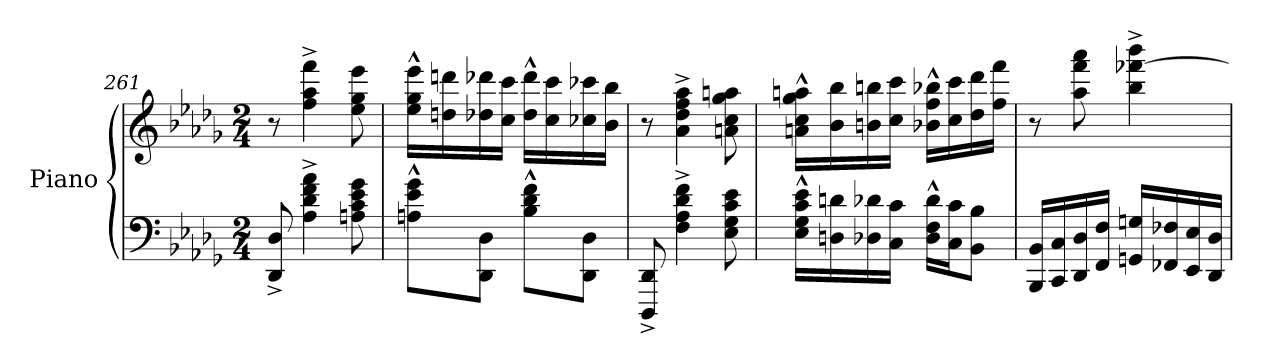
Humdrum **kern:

**kern	**kern
*part1	*part1
*staff2	*staff1
*I"Piano	*
*I'Pno.	*
*clefF4	*clefG2
*k[b-e-a-d-g-]	*k[b-e-a-d-g-]
*D-:	*D-:
*M2/4	*M2/4
=261	=261
8DD-/^ 8D-/^	8r
4A-\^ 4d-\^ 4f\^ 4a-\^	4ff\^ 4aa-\^ 4fff\^
8An\ 8c\ 8e-\ 8g-\	8ee-\ 8gg-\ 8eee-\
!!LO:LB:g=z
=262	=262
8An\^^ 8e-\^^ 8g-\^^L	16ee-\^^ 16gg-\^^ 16eee-\^^LL
.	16ddn\ 16dddn\
8DD-\ 8D-\J	16dd-X\ 16ddd-X\
.	16cc\ 16ccc\JJ
8B-\^^ 8d-\^^ 8f\^^L	16dd-\^^ 16ddd-\^^LL
.	16cc\ 16ccc\
8DD-\ 8D-\J	16cc-X\ 16ccc-X\
.	16b-\ 16bb-\JJ
=263	=263
8DDD-/^ 8DD-/^	8r
4F\^ 4A-\^ 4d-\^ 4f\^	4a-\^ 4dd-\^ 4ff\^ 4aa-\^
8E-\ 8G-\ 8c\ 8e-\	8an\ 8cc\ 8gg-\ 8aan\
=264	=264
16E-\^^ 16G-\^^ 16c\^^ 16e-\^^LL	16an\^^ 16cc\^^ 16gg-\^^ 16aan\^^LL
16Dn\ 16dn\	16b-\ 16bb-\
16D-X\ 16d-X\	16bn\ 16bbn\
16C\ 16c\JJ	16cc\ 16ccc\JJ
16D-\^^ 16F\^^ 16d-\^^LL	16b-X\^^ 16ff\^^ 16bb-X\^^LL
16C\ 16c\J	16cc\ 16ccc\
8BB-\ 8B-\J	16dd-\ 16ddd-\
.	16ff\ 16fff\JJ
=265	=265
16BBB-/ 16BB-/LL	8r
16CC/ 16C/	.
16DD-/ 16D-/	8aa-\ 8fff\ 8aaa-\
16FF/ 16F/JJ	.
16GGn/ 16Gn/LL	4bb-\^ [4fff-X\^ 4bbb-\^
16FF-X/ 16F-X/	.
16EE-/ 16E-/	.
16DD-/ 16D-/JJ	.
=	=
*-	*-
